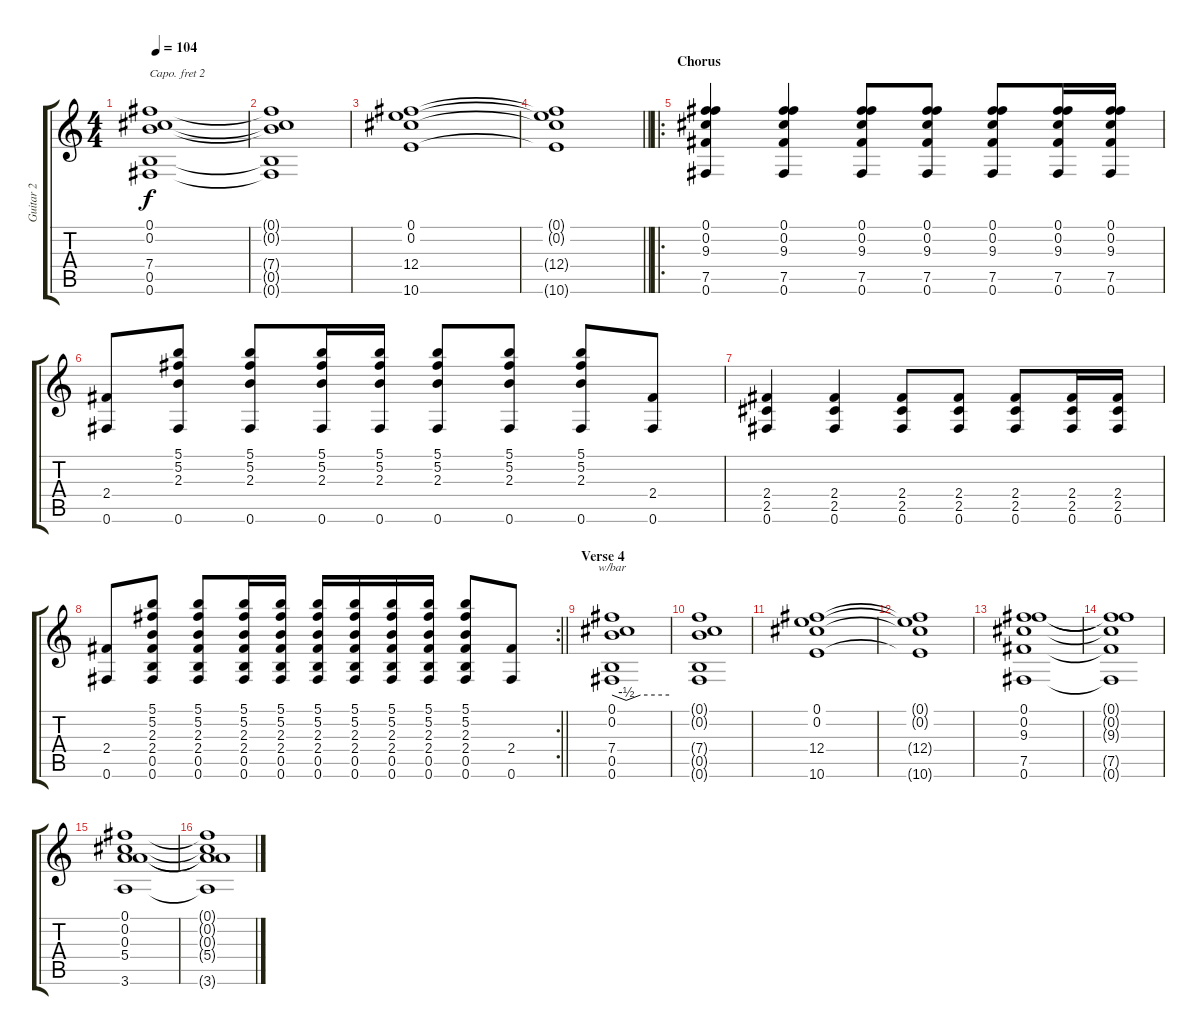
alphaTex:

\track ("Guitar 2" "Guitar 2") {instrument overdrivenguitar}
\staff {score tabs}
\capo 2
\tuning (E4 B3 G3 D3 A2 E2) {hide}
\ts (4 4)
\tempo 104
\clef g2
\ks c
(0.1 0.2 7.4 0.5 0.6).1{dy f} |
(0.1{t} 0.2{t} 7.4{t} 0.5{t} 0.6{t}).1 |
(0.1 0.2 12.4 10.6).1 |
\barLineRight lightlight
(0.1{t} 0.2{t} 12.4{t} 10.6{t}).1 |
\ro
\section ("" "Chorus")
(0.1 0.2 9.3 7.5 0.6).4 (0.1 0.2 9.3 7.5 0.6).4 (0.1 0.2 9.3 7.5 0.6).8 (0.1 0.2 9.3 7.5 0.6).8 (0.1 0.2 9.3 7.5 0.6).8 (0.1 0.2 9.3 7.5 0.6).16 (0.1 0.2 9.3 7.5 0.6).16 |
(2.4 0.6).8 (5.1 5.2 2.3 0.6).8 (5.1 5.2 2.3 0.6).8 (5.1 5.2 2.3 0.6).16 (5.1 5.2 2.3 0.6).16 (5.1 5.2 2.3 0.6).8 (5.1 5.2 2.3 0.6).8 (5.1 5.2 2.3 0.6).8 (2.4 0.6).8 |
(2.4 2.5 0.6).4 (2.4 2.5 0.6).4 (2.4 2.5 0.6).8 (2.4 2.5 0.6).8 (2.4 2.5 0.6).8 (2.4 2.5 0.6).16 (2.4 2.5 0.6).16 |
\rc 2
\barLineRight lightlight
(2.4 0.6).8 (5.1 5.2 2.3 2.4 0.5 0.6).8 (5.1 5.2 2.3 2.4 0.5 0.6).8 (5.1 5.2 2.3 2.4 0.5 0.6).16 (5.1 5.2 2.3 2.4 0.5 0.6).16 (5.1 5.2 2.3 2.4 0.5 0.6).16 (5.1 5.2 2.3 2.4 0.5 0.6).16 (5.1 5.2 2.3 2.4 0.5 0.6).16 (5.1 5.2 2.3 2.4 0.5 0.6).16 (5.1 5.2 2.3 2.4 0.5 0.6).8 (2.4 0.6).8 |
\section ("" "Verse 4")
(0.1 0.2 7.4 0.5 0.6).1{tbe (custom default 0 0 15 -2 30 0 60 0)} |
(0.1{t} 0.2{t} 7.4{t} 0.5{t} 0.6{t}).1 |
(0.1 0.2 12.4 10.6).1 |
(0.1{t} 0.2{t} 12.4{t} 10.6{t}).1 |
(0.1 0.2 9.3 7.5 0.6).1 |
(0.1{t} 0.2{t} 9.3{t} 7.5{t} 0.6{t}).1 |
(0.1 0.2 0.3 5.4 3.6).1 |
(0.1{t} 0.2{t} 0.3{t} 5.4{t} 3.6{t}).1
